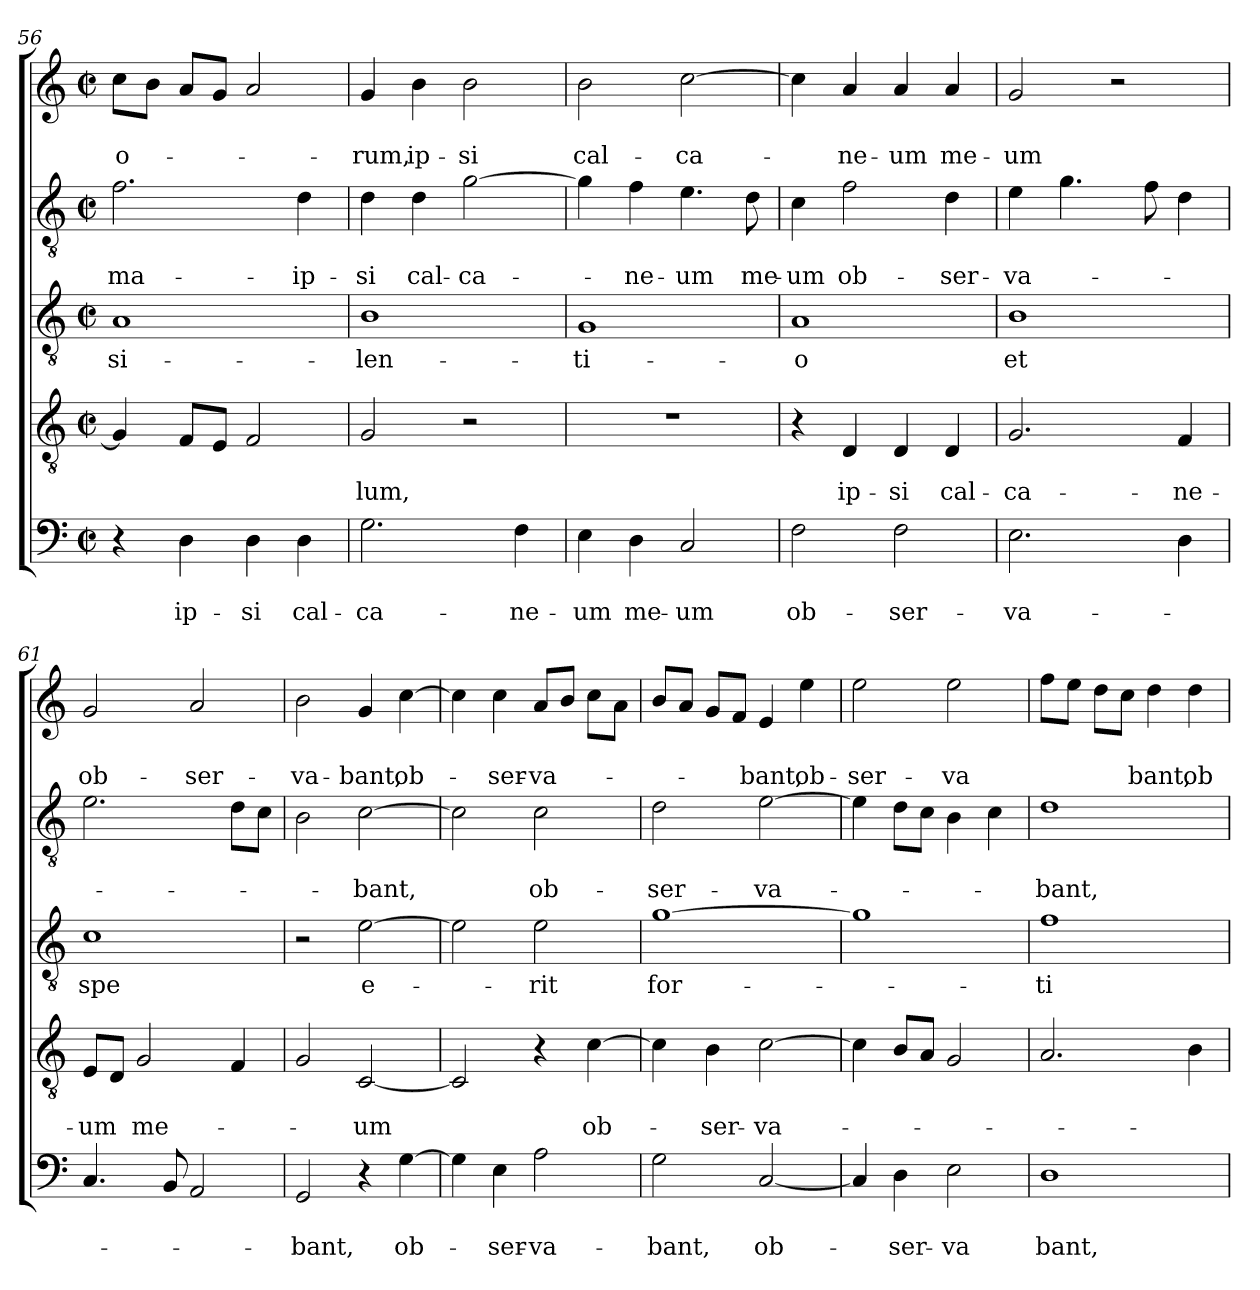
**kern	**text	**text	**kern	**text	**text	**kern	**text	**kern	**text	**text	**kern	**text	**text
*part5	*part5	*part5	*part4	*part4	*part4	*part3	*part3	*part2	*part2	*part2	*part1	*part1	*part1
*staff5	*staff5	*staff5	*staff4	*staff4	*staff4	*staff3	*staff3	*staff2	*staff2	*staff2	*staff1	*staff1	*staff1
*clefF4	*	*	*clefGv2	*	*	*clefGv2	*	*clefGv2	*	*	*clefG2	*	*
*k[]	*	*	*k[]	*	*	*k[]	*	*k[]	*	*	*k[]	*	*
*C:	*	*	*C:	*	*	*C:	*	*C:	*	*	*C:	*	*
*M2/2	*	*	*M2/2	*	*	*M2/2	*	*M2/2	*	*	*M2/2	*	*
*met(c|)	*	*	*met(c|)	*	*	*met(c|)	*	*met(c|)	*	*	*met(c|)	*	*
=56	=56	=56	=56	=56	=56	=56	=56	=56	=56	=56	=56	=56	=56
4r	.	.	4G/]	.	.	1A	si-	2.f\	.	ma-	8cc\L	.	-o-
.	.	.	.	.	.	.	.	.	.	.	8b\J	.	.
4D\	.	ip-	8F/L	.	.	.	.	.	.	.	8a/L	.	.
.	.	.	8E/J	.	.	.	.	.	.	.	8g/J	.	.
4D\	.	-si	2F/	.	.	.	.	.	.	.	2a/	.	.
4D\	.	cal-	.	.	.	.	.	4d\	.	-ip-	.	.	.
=57	=57	=57	=57	=57	=57	=57	=57	=57	=57	=57	=57	=57	=57
2.G\	.	-ca-	2G/	.	-lum,	1B	-len-	4d\	.	-si	4g/	.	-rum,
.	.	.	.	.	.	.	.	4d\	.	cal-	4b\	.	ip-
.	.	.	2r	.	.	.	.	[2g\	.	-ca-	2b\	.	-si
4F\	.	-ne-	.	.	.	.	.	.	.	.	.	.	.
=58	=58	=58	=58	=58	=58	=58	=58	=58	=58	=58	=58	=58	=58
4E\	.	-um	1r	.	.	1G	-ti-	4g\]	.	.	2b\	.	cal-
4D\	.	me-	.	.	.	.	.	4f\	.	-ne-	.	.	.
2C/	.	-um	.	.	.	.	.	4.e\	.	-um	[2cc\	.	-ca-
.	.	.	.	.	.	.	.	8d\	.	me-	.	.	.
=59	=59	=59	=59	=59	=59	=59	=59	=59	=59	=59	=59	=59	=59
2F\	.	ob-	4r	.	.	1A	-o	4c\	.	-um	4cc\]	.	.
.	.	.	4D/	.	ip-	.	.	2f\	.	ob-	4a/	.	-ne-
2F\	.	-ser-	4D/	.	-si	.	.	.	.	.	4a/	.	-um
.	.	.	4D/	.	cal-	.	.	4d\	.	-ser-	4a/	.	me-
=60	=60	=60	=60	=60	=60	=60	=60	=60	=60	=60	=60	=60	=60
2.E\	.	-va-	2.G/	.	-ca-	1B	et	4e\	.	-va-	2g/	.	-um
.	.	.	.	.	.	.	.	4.g\	.	.	.	.	.
.	.	.	.	.	.	.	.	.	.	.	2r	.	.
.	.	.	.	.	.	.	.	8f\	.	.	.	.	.
4D\	.	.	4F/	.	-ne-	.	.	4d\	.	.	.	.	.
!!LO:LB:g=z
=61	=61	=61	=61	=61	=61	=61	=61	=61	=61	=61	=61	=61	=61
4.C/	.	.	8E/L	.	-um	1c	spe	2.e\	.	.	2g/	.	ob-
.	.	.	8D/J	.	.	.	.	.	.	.	.	.	.
.	.	.	2G/	.	me-	.	.	.	.	.	.	.	.
8BB/	.	.	.	.	.	.	.	.	.	.	.	.	.
2AA/	.	.	.	.	.	.	.	.	.	.	2a/	.	-ser-
.	.	.	4F/	.	.	.	.	8d\L	.	.	.	.	.
.	.	.	.	.	.	.	.	8c\J	.	.	.	.	.
=62	=62	=62	=62	=62	=62	=62	=62	=62	=62	=62	=62	=62	=62
2GG/	.	-bant,	2G/	.	.	2r	.	2B\	.	.	2b\	.	-va-
4r	.	.	[2C/	.	-um	[2e\	e-	[2c\	.	-bant,	4g/	.	-bant,
[4G\	.	ob-	.	.	.	.	.	.	.	.	[4cc\	.	ob-
=63	=63	=63	=63	=63	=63	=63	=63	=63	=63	=63	=63	=63	=63
4G\]	.	.	2C/]	.	.	2e\]	.	2c\]	.	.	4cc\]	.	.
4E\	.	-ser-	.	.	.	.	.	.	.	.	4cc\	.	-ser-
2A\	.	-va-	4r	.	.	2e\	-rit	2c\	.	ob-	8a/L	.	-va-
.	.	.	.	.	.	.	.	.	.	.	8b/J	.	.
.	.	.	[4c\	.	ob-	.	.	.	.	.	8cc\L	.	.
.	.	.	.	.	.	.	.	.	.	.	8a\J	.	.
=64	=64	=64	=64	=64	=64	=64	=64	=64	=64	=64	=64	=64	=64
2G\	.	-bant,	4c\]	.	.	[1g	for-	2d\	.	-ser-	8b/L	.	.
.	.	.	.	.	.	.	.	.	.	.	8a/J	.	.
.	.	.	4B\	.	-ser-	.	.	.	.	.	8g/L	.	.
.	.	.	.	.	.	.	.	.	.	.	8f/J	.	.
[2C/	.	ob-	[2c\	.	-va-	.	.	[2e\	.	-va-	4e/	.	-bant,
.	.	.	.	.	.	.	.	.	.	.	4ee\	.	ob-
=65	=65	=65	=65	=65	=65	=65	=65	=65	=65	=65	=65	=65	=65
4C/]	.	.	4c\]	.	.	1g]	.	4e\]	.	.	2ee\	.	-ser-
4D\	.	-ser-	8B/L	.	.	.	.	8d\L	.	.	.	.	.
.	.	.	8A/J	.	.	.	.	8c\J	.	.	.	.	.
2E\	.	-va	2G/	.	.	.	.	4B\	.	.	2ee\	.	-va
.	.	.	.	.	.	.	.	4c\	.	.	.	.	.
=66	=66	=66	=66	=66	=66	=66	=66	=66	=66	=66	=66	=66	=66
1D	.	bant,	2.A/	.	.	1f	-ti-	1d	.	-bant,	8ff\L	.	.
.	.	.	.	.	.	.	.	.	.	.	8ee\J	.	.
.	.	.	.	.	.	.	.	.	.	.	8dd\L	.	.
.	.	.	.	.	.	.	.	.	.	.	8cc\J	.	.
.	.	.	.	.	.	.	.	.	.	.	4dd\	.	bant,
.	.	.	4B\	.	.	.	.	.	.	.	4dd\	.	ob-
=	=	=	=	=	=	=	=	=	=	=	=	=	=
*-	*-	*-	*-	*-	*-	*-	*-	*-	*-	*-	*-	*-	*-
